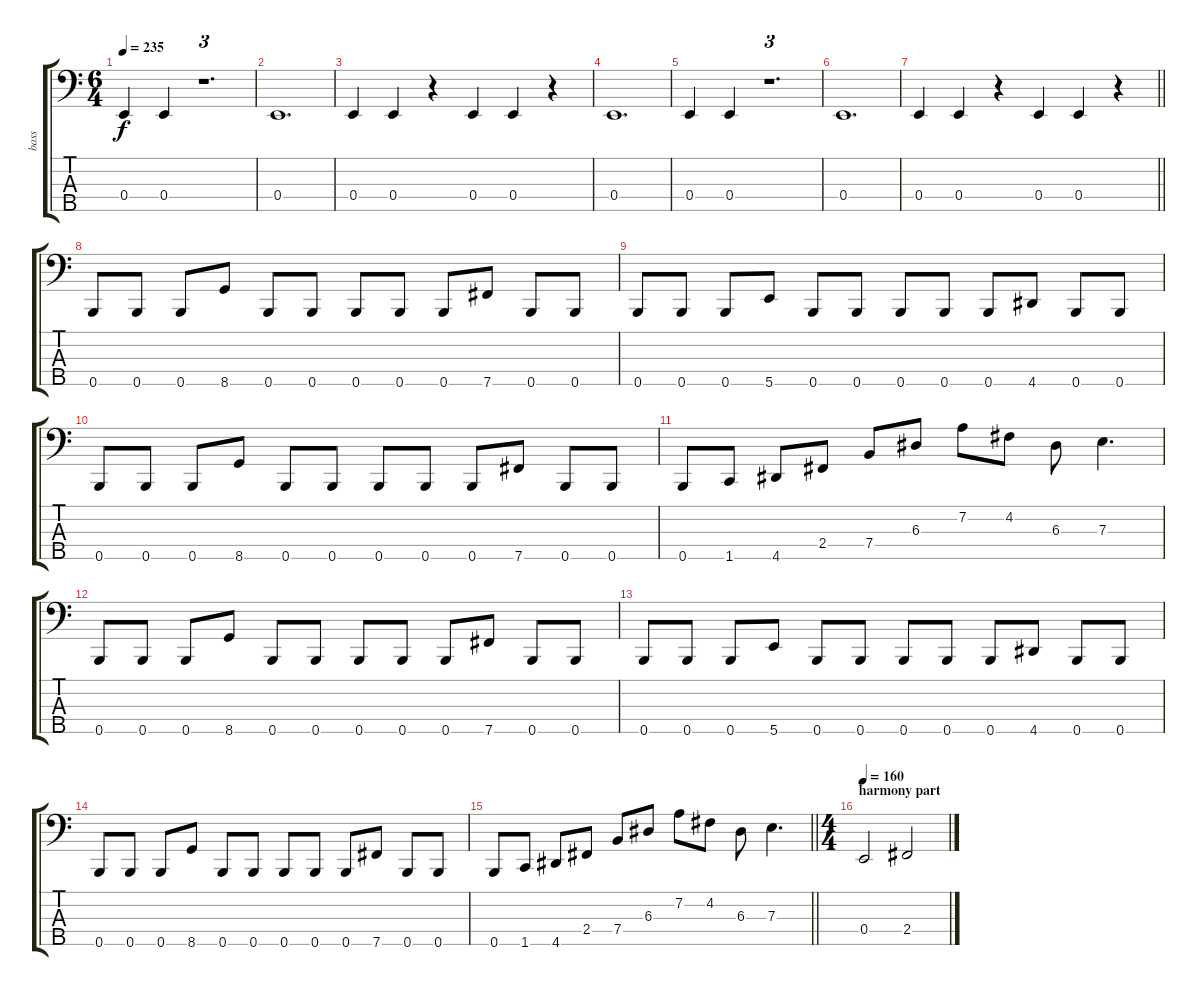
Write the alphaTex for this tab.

\track ("bass" "bass") {instrument electricbassfinger}
\staff {score tabs}
\tuning (G2 D2 A1 E1 B0) {hide}
\ts (6 4)
\tempo 235
\clef f4
\ks c
0.4.4{dy f} 0.4.4 r.1{d tu (3 2)} |
0.4.1{d} |
0.4.4 0.4.4 r.4 0.4.4 0.4.4 r.4 |
0.4.1{d} |
0.4.4 0.4.4 r.1{d tu (3 2)} |
0.4.1{d} |
\barLineRight lightlight
0.4.4 0.4.4 r.4 0.4.4 0.4.4 r.4 |
0.5.8 0.5.8 0.5.8 8.5.8 0.5.8 0.5.8 0.5.8 0.5.8 0.5.8 7.5.8 0.5.8 0.5.8 |
0.5.8 0.5.8 0.5.8 5.5.8 0.5.8 0.5.8 0.5.8 0.5.8 0.5.8 4.5.8 0.5.8 0.5.8 |
0.5.8 0.5.8 0.5.8 8.5.8 0.5.8 0.5.8 0.5.8 0.5.8 0.5.8 7.5.8 0.5.8 0.5.8 |
0.5.8 1.5.8 4.5.8 2.4.8 7.4.8 6.3.8 7.2.8 4.2.8 6.3.8 7.3.4{d} |
0.5.8 0.5.8 0.5.8 8.5.8 0.5.8 0.5.8 0.5.8 0.5.8 0.5.8 7.5.8 0.5.8 0.5.8 |
0.5.8 0.5.8 0.5.8 5.5.8 0.5.8 0.5.8 0.5.8 0.5.8 0.5.8 4.5.8 0.5.8 0.5.8 |
0.5.8 0.5.8 0.5.8 8.5.8 0.5.8 0.5.8 0.5.8 0.5.8 0.5.8 7.5.8 0.5.8 0.5.8 |
\barLineRight lightlight
0.5.8 1.5.8 4.5.8 2.4.8 7.4.8 6.3.8 7.2.8 4.2.8 6.3.8 7.3.4{d} |
\ts (4 4)
\section ("" "harmony part")
\tempo 160
0.4.2 2.4.2
